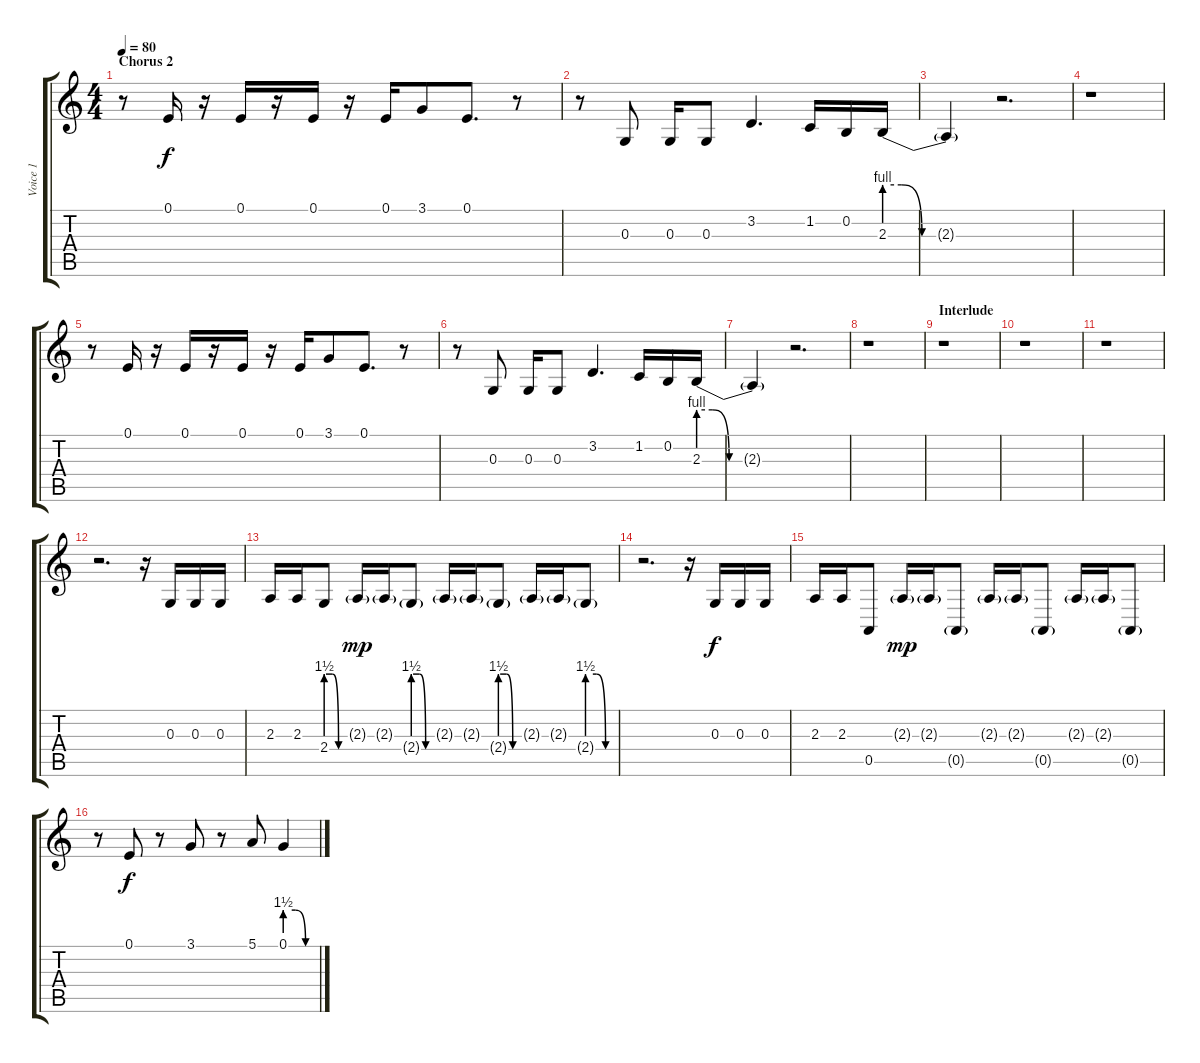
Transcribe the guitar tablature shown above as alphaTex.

\track ("Voice 1" "Voice 1") {instrument tenorsax}
\staff {score tabs}
\tuning (E4 B3 G3 D3 A2 E2) {hide}
\ts (4 4)
\section ("" "Chorus 2")
\tempo 80
\clef g2
\ks c
r.8{dy f} 0.1.16 r.16 0.1.16 r.16 0.1.16 r.16 0.1.16 3.1.8 0.1.8{d} r.8 |
r.8 0.3.8 0.3.16 0.3.8 3.2.4{d} 1.2.16 0.2.16 2.3{be (custom 0 4 9 4 20 0 40 0 60 0)}.16 |
2.3{t}.4 r.2{d} |
r.1 |
r.8 0.1.16 r.16 0.1.16 r.16 0.1.16 r.16 0.1.16 3.1.8 0.1.8{d} r.8 |
r.8 0.3.8 0.3.16 0.3.8 3.2.4{d} 1.2.16 0.2.16 2.3{be (custom 0 4 9 4 20 0 40 0 60 0)}.16 |
2.3{t}.4 r.2{d} |
r.1 |
\section ("" "Interlude")
r.1 |
r.1 |
r.1 |
r.2{d} r.16 0.3.16 0.3.16 0.3.16 |
2.3.16 2.3.16 2.4{be (custom 0 6 20 6 40 0 60 0)}.8 2.3{g}.16{dy mp} 2.3{g}.16 2.4{be (custom 0 6 20 6 40 0 60 0) g}.8 2.3{g}.16 2.3{g}.16 2.4{be (custom 0 6 20 6 40 0 60 0) g}.8 2.3{g}.16 2.3{g}.16 2.4{be (custom 0 6 20 6 40 0 60 0) g}.8 |
r.2{d} r.16 0.3.16{dy f} 0.3.16 0.3.16 |
2.3.16 2.3.16 0.5.8 2.3{g}.16{dy mp} 2.3{g}.16 0.5{g}.8 2.3{g}.16 2.3{g}.16 0.5{g}.8 2.3{g}.16 2.3{g}.16 0.5{g}.8 |
r.8 0.1.8{dy f} r.8 3.1.8 r.8 5.1.8 0.1{be (custom 0 6 20 6 40 0 60 0)}.4
